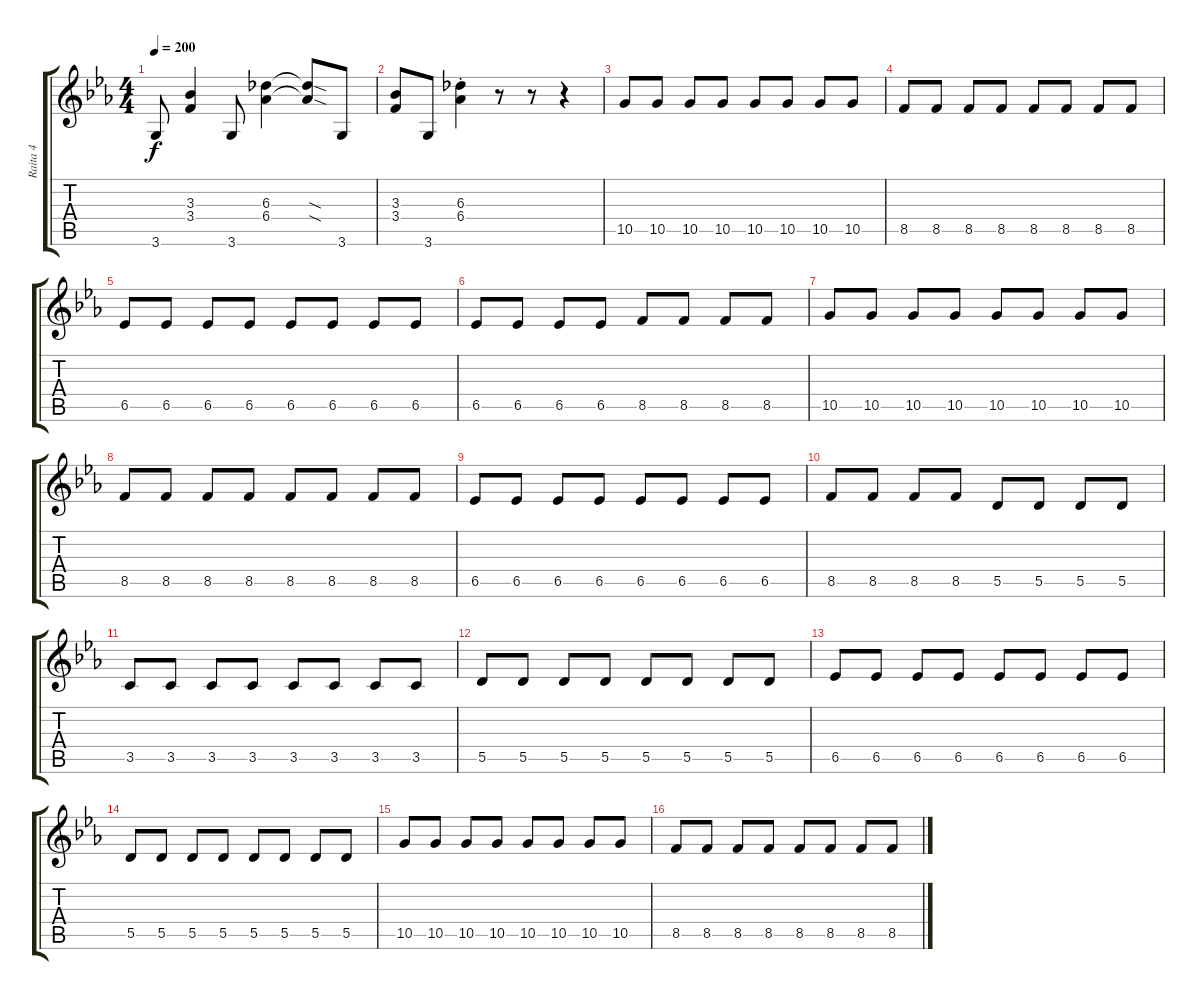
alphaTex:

\track ("Raita 4" "Raita 4") {instrument distortionguitar}
\staff {score tabs}
\tuning (E4 B3 G3 D3 A2 E2) {hide}
\ts (4 4)
\tempo 200
\clef g2
\ks eb
3.6.8{dy f} (3.3 3.4).4 3.6.8 (6.3 6.4).4 (6.3{sod t} 6.4{sod t}).8 3.6.8 |
(3.3 3.4).8 3.6.8 (6.3{st} 6.4{st}).4 r.8 r.8 r.4 |
10.5.8 10.5.8 10.5.8 10.5.8 10.5.8 10.5.8 10.5.8 10.5.8 |
8.5.8 8.5.8 8.5.8 8.5.8 8.5.8 8.5.8 8.5.8 8.5.8 |
6.5.8 6.5.8 6.5.8 6.5.8 6.5.8 6.5.8 6.5.8 6.5.8 |
6.5.8 6.5.8 6.5.8 6.5.8 8.5.8 8.5.8 8.5.8 8.5.8 |
10.5.8 10.5.8 10.5.8 10.5.8 10.5.8 10.5.8 10.5.8 10.5.8 |
8.5.8 8.5.8 8.5.8 8.5.8 8.5.8 8.5.8 8.5.8 8.5.8 |
6.5.8 6.5.8 6.5.8 6.5.8 6.5.8 6.5.8 6.5.8 6.5.8 |
8.5.8 8.5.8 8.5.8 8.5.8 5.5.8 5.5.8 5.5.8 5.5.8 |
3.5.8 3.5.8 3.5.8 3.5.8 3.5.8 3.5.8 3.5.8 3.5.8 |
5.5.8 5.5.8 5.5.8 5.5.8 5.5.8 5.5.8 5.5.8 5.5.8 |
6.5.8 6.5.8 6.5.8 6.5.8 6.5.8 6.5.8 6.5.8 6.5.8 |
5.5.8 5.5.8 5.5.8 5.5.8 5.5.8 5.5.8 5.5.8 5.5.8 |
10.5.8 10.5.8 10.5.8 10.5.8 10.5.8 10.5.8 10.5.8 10.5.8 |
8.5.8 8.5.8 8.5.8 8.5.8 8.5.8 8.5.8 8.5.8 8.5.8
